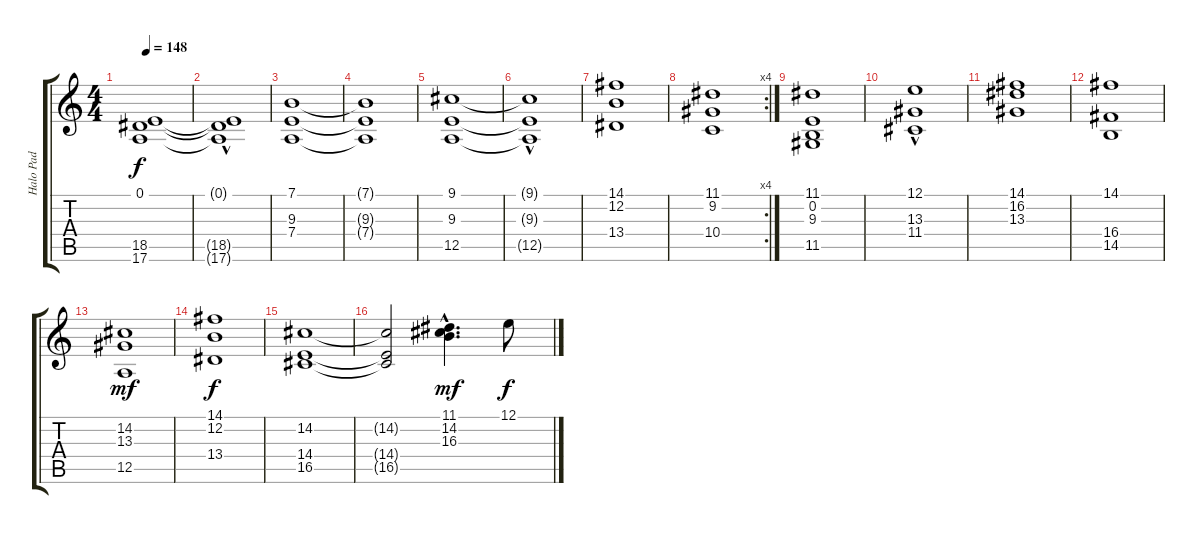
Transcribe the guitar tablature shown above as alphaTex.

\track ("Halo Pad" "Halo Pad") {instrument pad7halo}
\staff {score tabs}
\tuning (E4 B3 G3 D3 A2 E2) {hide}
\ts (4 4)
\tempo 148
\clef g2
\ks c
(0.1 18.5 17.6).1{dy f} |
(0.1{hac t} 18.5{t} 17.6{t}).1 |
(7.1 9.3 7.4).1 |
(7.1{t} 9.3{t} 7.4{t}).1 |
(9.1 9.3 12.5).1 |
(9.1{t} 9.3{t} 12.5{hac t}).1 |
(14.1 12.2 13.4).1 |
\rc 4
(11.1 9.2 10.4).1 |
(11.1 0.2 9.3 11.5).1{volume 9} |
(12.1{hac} 13.3 11.4).1{volume 9} |
(14.1 16.2 13.3).1{volume 6} |
(14.1 16.4 14.5).1{volume 6} |
(14.2 13.3 12.5).1{dy mf volume 2} |
(14.1 12.2 13.4).1{dy f volume 2} |
(14.2 14.4 16.5).1 |
(14.2{t} 14.4{t} 16.5{t}).2{volume 1} (11.1{hac} 14.2{hac} 16.3{hac}).4{d dy mf} 12.1.8{dy f}
